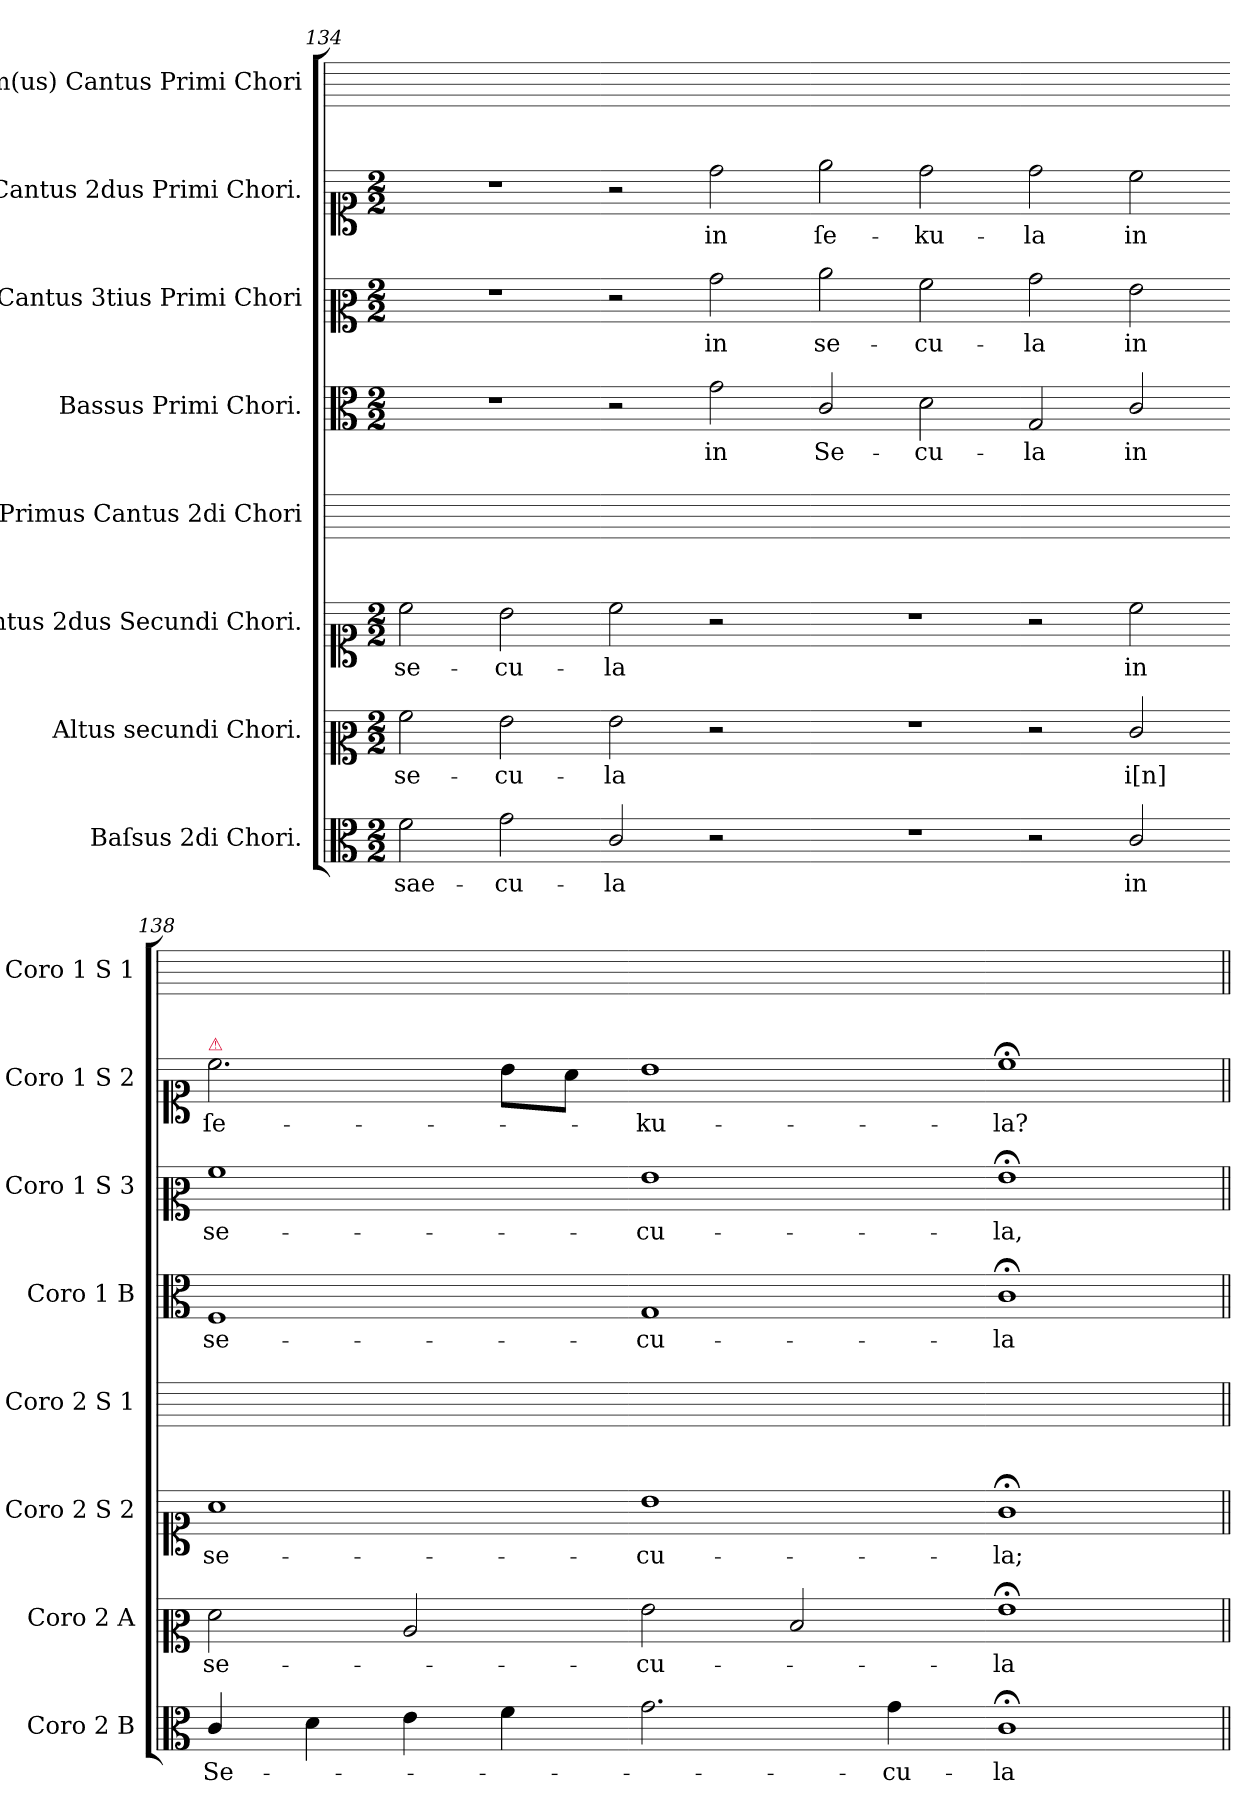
**kern	**text	**kern	**text	**kern	**text	**kern	**kern	**text	**kern	**text	**kern	**text	**kern
*part8	*part8	*part7	*part7	*part6	*part6	*part5	*part4	*part4	*part3	*part3	*part2	*part2	*part1
*staff8	*staff8	*staff7	*staff7	*staff6	*staff6	*staff5	*staff4	*staff4	*staff3	*staff3	*staff2	*staff2	*staff1
*I"Baſsus 2di Chori.	*	*I"Altus secundi Chori.	*	*I"Cantus 2dus Secundi Chori.	*	*I"Primus Cantus 2di Chori	*I"Bassus Primi Chori.	*	*I"Cantus 3tius Primi Chori	*	*I"Cantus 2dus Primi Chori.	*	*I"1m(us) Cantus Primi Chori
*I'Coro 2 B	*	*I'Coro 2 A	*	*I'Coro 2 S 2	*	*I'Coro 2 S 1	*I'Coro 1 B	*	*I'Coro 1 S 3	*	*I'Coro 1 S 2	*	*I'Coro 1 S 1
*clefC3	*	*clefC2	*	*clefC1	*	*	*clefC3	*	*clefC2	*	*clefC1	*	*
*k[]	*	*k[]	*	*k[]	*	*k[]	*k[]	*	*k[]	*	*k[]	*	*k[]
*C:	*	*C:	*	*C:	*	*C:	*C:	*	*C:	*	*C:	*	*C:
*M2/2	*	*M2/2	*	*M2/2	*	*	*M2/2	*	*M2/2	*	*M2/2	*	*
=134	=134	=134	=134	=134	=134	=134	=134	=134	=134	=134	=134	=134	=134
2f\	sae-	2a\	se-	2cc\	se-	1ryy	1r	.	1r	.	1r	.	1ryy
2g\	-cu-	2g\	-cu-	2b\	-cu-	.	.	.	.	.	.	.	.
=135-	=135-	=135-	=135-	=135-	=135-	=135-	=135-	=135-	=135-	=135-	=135-	=135-	=135-
2c/	-la	2g\	-la	2cc\	-la	1ryy	2r	.	2r	.	2r	.	1ryy
2r	.	2r	.	2r	.	.	2g\	in	2b\	in	2dd\	in	.
=136-	=136-	=136-	=136-	=136-	=136-	=136-	=136-	=136-	=136-	=136-	=136-	=136-	=136-
1r	.	1r	.	1r	.	1ryy	2c/	Se-	2cc\	se-	2ee\	ſe-	1ryy
.	.	.	.	.	.	.	2d\	-cu-	2a\	-cu-	2dd\	-ku-	.
=137-	=137-	=137-	=137-	=137-	=137-	=137-	=137-	=137-	=137-	=137-	=137-	=137-	=137-
2r	.	2r	.	2r	.	1ryy	2G/	-la	2b\	-la	2dd\	-la	1ryy
2c/	in	2e/	i[n]	2cc\	in	.	2c/	in	2g\	in	2cc\	in	.
=138-	=138-	=138-	=138-	=138-	=138-	=138-	=138-	=138-	=138-	=138-	=138-	=138-	=138-
!	!	!	!	!	!	!	!	!	!	!	!LO:TX:a:color=crimson:t=⚠	!	!
4c/	Se-	2f\	se-	1a	se-	1ryy	1F	se-	1a	se-	2.cc\	ſe-	1ryy
4d\	.	.	.	.	.	.	.	.	.	.	.	.	.
4e\	.	2c/	.	.	.	.	.	.	.	.	.	.	.
4f\	.	.	.	.	.	.	.	.	.	.	8b\L	.	.
.	.	.	.	.	.	.	.	.	.	.	8a\J	.	.
=139-	=139-	=139-	=139-	=139-	=139-	=139-	=139-	=139-	=139-	=139-	=139-	=139-	=139-
2.g\	.	2g\	-cu-	1b	-cu-	1ryy	1G	-cu-	1g	-cu-	1b	-ku-	1ryy
.	.	2d/	.	.	.	.	.	.	.	.	.	.	.
4g\	-cu-	.	.	.	.	.	.	.	.	.	.	.	.
=140-	=140-	=140-	=140-	=140-	=140-	=140-	=140-	=140-	=140-	=140-	=140-	=140-	=140-
1c;<;	-la	1g;<;	-la	1g;<;	-la;	1ryy	1c;<;	-la	1g;<;	-la,	1cc;<;	-la?	1ryy
=||	=||	=||	=||	=||	=||	=||	=||	=||	=||	=||	=||	=||	=||
*-	*-	*-	*-	*-	*-	*-	*-	*-	*-	*-	*-	*-	*-
